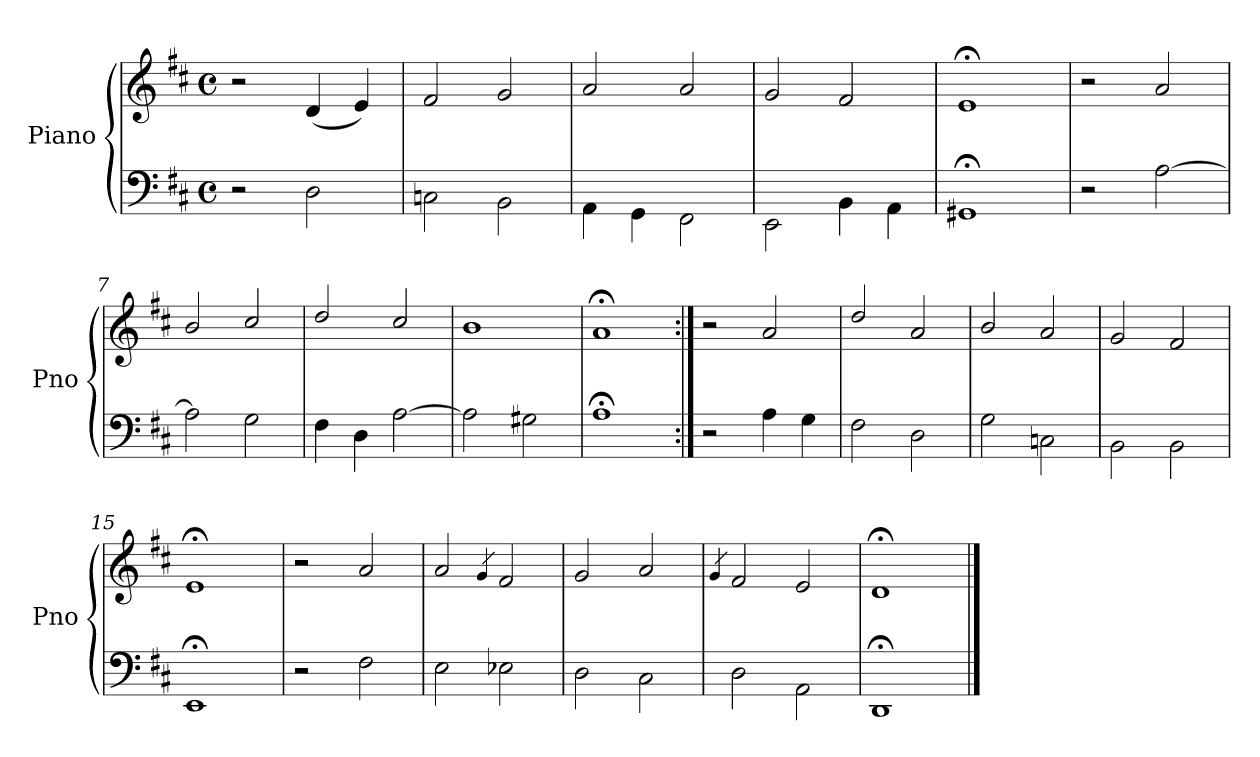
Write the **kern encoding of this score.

**kern	**kern
*part1	*part1
*staff2	*staff1
*I"Piano	*
*I'Pno	*
*clefF4	*clefG2
*k[f#c#]	*k[f#c#]
*D:	*D:
*M4/4	*M4/4
*met(c)	*met(c)
=1	=1
2r	2r
2D\	(4d/
.	4e/)
=2	=2
2Cn\	2f#/
2BB\	2g/
=3	=3
4AA\	2a/
4GG\	.
2FF#\	2a/
=4	=4
2EE\	2g/
4BB\	2f#/
4AA\	.
=5	=5
1GG#X;\	1e;</
=6	=6
2r	2r
[<2A\	2a/
=7	=7
2A\]	2bi/
2G\	2cc#/
=8	=8
4F#\	2dd/
4D\	.
[<2A\	2cc#/
=9	=9
2A\]	1b/
2G#X\	.
=10	=10
1A;\	1a;</
!!LO:LB:g=z
=11:|!	=11:|!
2r	2r
4A\	2a/
4G\	.
=12	=12
2F#\	2dd/
2D\	2a/
=13	=13
2G\	2b/
2Cn\	2a/
=14	=14
2BB\	2g/
2BB\	2f#/
=15	=15
1EE;\	1e;</
!!LO:LB:g=z
=16	=16
2r	2r
2F#\	2a/
=17	=17
2E\	2a/
.	4qg/
2E-X\	2f#/
=18	=18
2D\	2g/
2C#\	2a/
=19	=19
.	4qg/
2D\	2f#/
2AA\	2e/
=20	=20
1DD;\	1d;</
==	==
*-	*-
